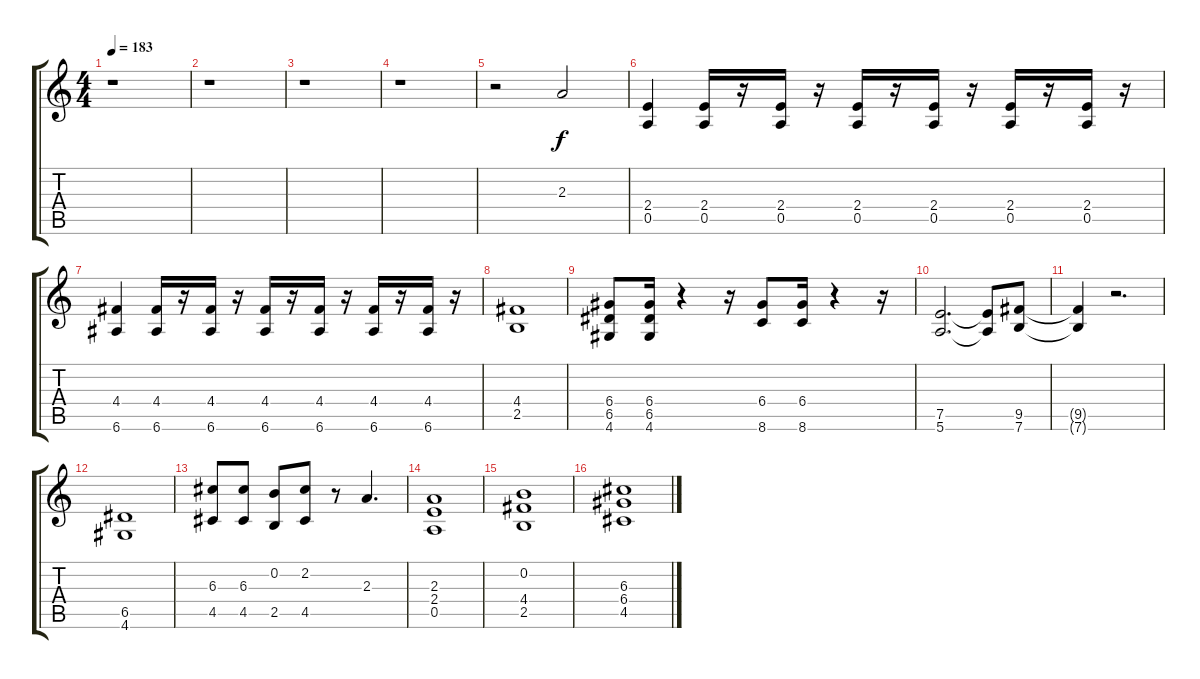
\track "" {instrument overdrivenguitar}
\staff {score tabs}
\tuning (E4 B3 G3 D3 A2 E2) {hide}
\ts (4 4)
\tempo 183
\clef g2
\ks c
r.1{dy f} |
r.1 |
r.1 |
r.1 |
r.2 2.3.2 |
(2.4 0.5).4 (2.4 0.5).16 r.16 (2.4 0.5).16 r.16 (2.4 0.5).16 r.16 (2.4 0.5).16 r.16 (2.4 0.5).16 r.16 (2.4 0.5).16 r.16 |
(4.4 6.6).4 (4.4 6.6).16 r.16 (4.4 6.6).16 r.16 (4.4 6.6).16 r.16 (4.4 6.6).16 r.16 (4.4 6.6).16 r.16 (4.4 6.6).16 r.16 |
(4.4 2.5).1 |
(6.4 6.5 4.6).8 (6.4 6.5 4.6).16 r.4 r.16 (6.4 8.6).8 (6.4 8.6).16 r.4 r.16 |
(7.5 5.6).2{d} (7.5{t} 5.6{t}).8 (9.5 7.6).8 |
(9.5{t} 7.6{t}).4 r.2{d} |
(6.5 4.6).1 |
(6.3 4.5).8 (6.3 4.5).8 (0.2 2.5).8 (2.2 4.5).8 r.8 2.3.4{d} |
(2.3 2.4 0.5).1 |
(0.2 4.4 2.5).1 |
(6.3 6.4 4.5).1
